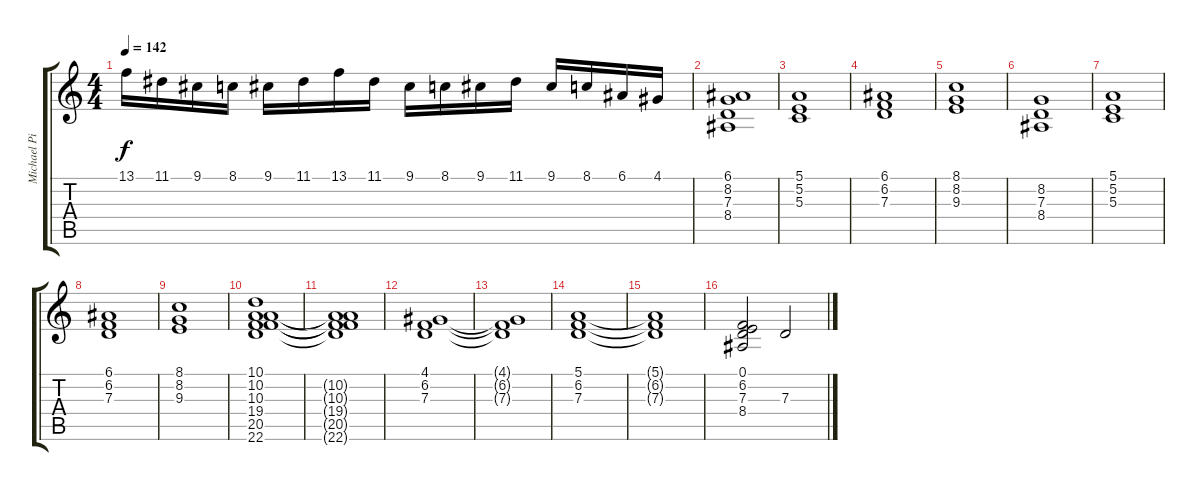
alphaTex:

\track ("Michael Pinnella (strings)" "Michael Pi") {instrument stringensemble1}
\staff {score tabs}
\tuning (E4 B3 G3 D3 A2 E2) {hide}
\ts (4 4)
\tempo 142
\clef g2
\ks c
13.1.16{dy f} 11.1.16 9.1.16 8.1.16 9.1.16 11.1.16 13.1.16 11.1.16 9.1.16 8.1.16 9.1.16 11.1.16 9.1.16 8.1.16 6.1.16 4.1.16 |
(6.1 8.2 7.3 8.4).1 |
(5.1 5.2 5.3).1 |
(6.1 6.2 7.3).1 |
(8.1 8.2 9.3).1 |
(8.2 7.3 8.4).1 |
(5.1 5.2 5.3).1 |
(6.1 6.2 7.3).1 |
(8.1 8.2 9.3).1 |
(10.1 10.2 10.3 19.4 20.5 22.6).1 |
(10.2{t} 10.3{t} 19.4{t} 20.5{t} 22.6{t}).1 |
(4.1 6.2 7.3).1 |
(4.1{t} 6.2{t} 7.3{t}).1 |
(5.1 6.2 7.3).1 |
(5.1{t} 6.2{t} 7.3{t}).1 |
(0.1 6.2 7.3 8.4).2 7.3.2
